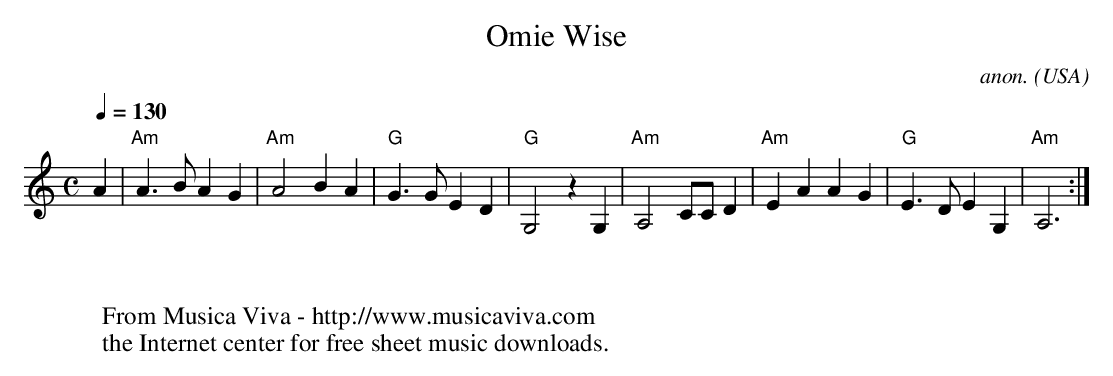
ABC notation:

X:1
T:Omie Wise
C:anon.
O:USA
M:C
L:1/4
Q:1/4=130
K:Am
A|"Am"A3/B/AG|"Am"A2BA|"G"G3/G/ED|"G"G,2zG,|"Am"A,2C/C/D|"Am"EAAG|"G"E3/D/EG,|"Am"A,3:|
W:
W:
W:  From Musica Viva - http://www.musicaviva.com
W:  the Internet center for free sheet music downloads.
